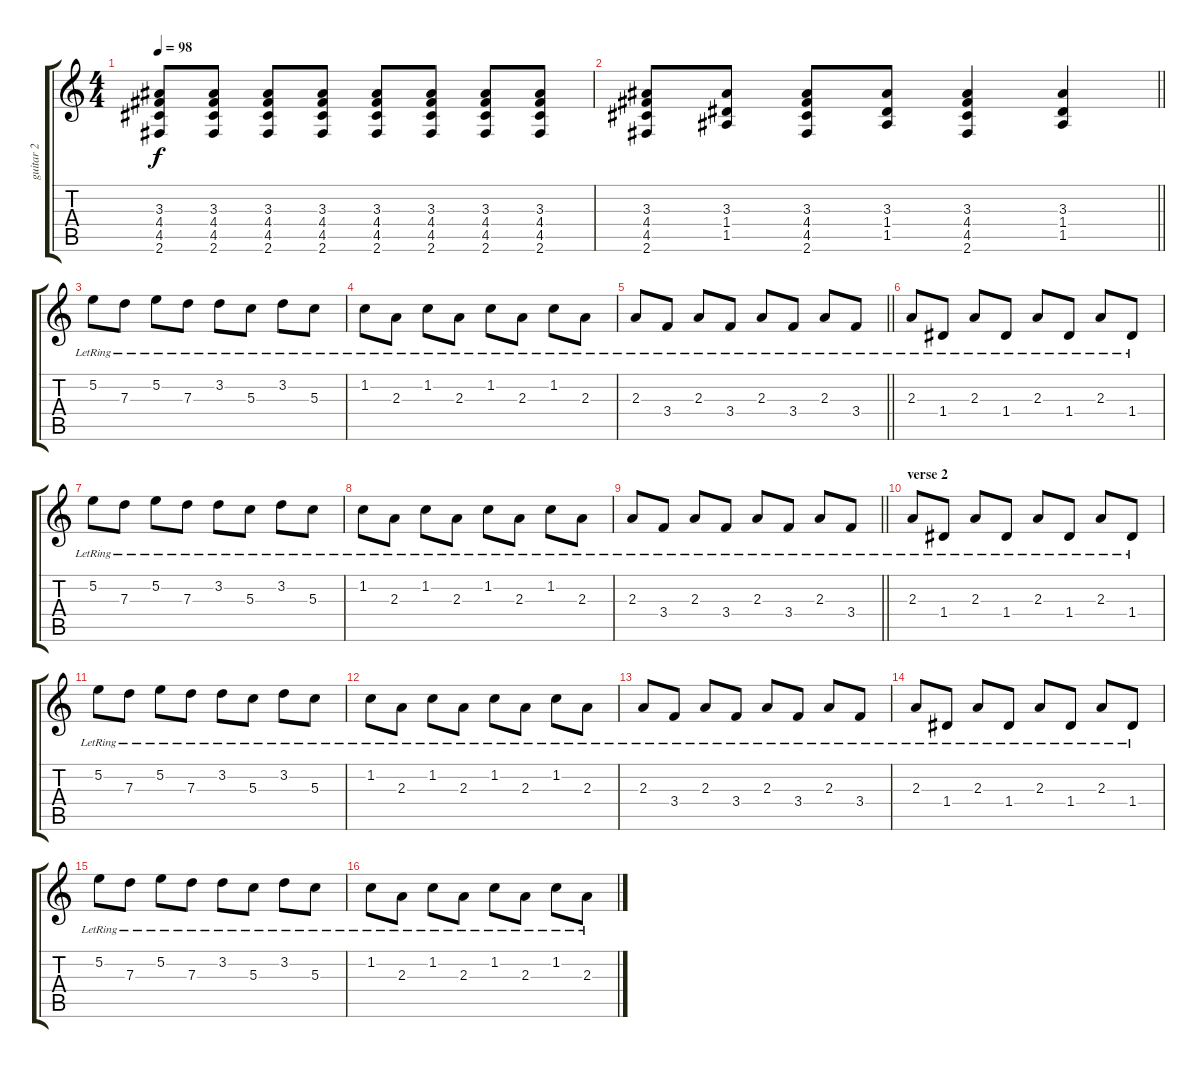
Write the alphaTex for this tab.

\track ("guitar 2" "guitar 2") {instrument electricguitarjazz}
\staff {score tabs}
\tuning (E4 B3 G3 D3 A2 E2) {hide}
\ts (4 4)
\tempo 98
\clef g2
\ks c
(3.3 4.4 4.5 2.6).8{dy f} (3.3 4.4 4.5 2.6).8 (3.3 4.4 4.5 2.6).8 (3.3 4.4 4.5 2.6).8 (3.3 4.4 4.5 2.6).8 (3.3 4.4 4.5 2.6).8 (3.3 4.4 4.5 2.6).8 (3.3 4.4 4.5 2.6).8 |
\barLineRight lightlight
(3.3 4.4 4.5 2.6).8 (3.3 1.4 1.5).8 (3.3 4.4 4.5 2.6).8 (3.3 1.4 1.5).8 (3.3 4.4 4.5 2.6).4 (3.3 1.4 1.5).4 |
5.2{lr}.8{volume 11 instrument electricguitarjazz} 7.3{lr}.8 5.2{lr}.8 7.3{lr}.8 3.2{lr}.8 5.3{lr}.8 3.2{lr}.8 5.3{lr}.8 |
1.2{lr}.8 2.3{lr}.8 1.2{lr}.8 2.3{lr}.8 1.2{lr}.8 2.3{lr}.8 1.2{lr}.8 2.3{lr}.8 |
\barLineRight lightlight
2.3{lr}.8 3.4{lr}.8 2.3{lr}.8 3.4{lr}.8 2.3{lr}.8 3.4{lr}.8 2.3{lr}.8 3.4{lr}.8 |
2.3{lr}.8 1.4{lr}.8 2.3{lr}.8 1.4{lr}.8 2.3{lr}.8 1.4{lr}.8 2.3{lr}.8 1.4{lr}.8 |
5.2{lr}.8 7.3{lr}.8 5.2{lr}.8 7.3{lr}.8 3.2{lr}.8 5.3{lr}.8 3.2{lr}.8 5.3{lr}.8 |
1.2{lr}.8 2.3{lr}.8 1.2{lr}.8 2.3{lr}.8 1.2{lr}.8 2.3{lr}.8 1.2{lr}.8 2.3{lr}.8 |
\barLineRight lightlight
2.3{lr}.8 3.4{lr}.8 2.3{lr}.8 3.4{lr}.8 2.3{lr}.8 3.4{lr}.8 2.3{lr}.8 3.4{lr}.8 |
\section ("" "verse 2")
2.3{lr}.8 1.4{lr}.8 2.3{lr}.8 1.4{lr}.8 2.3{lr}.8 1.4{lr}.8 2.3{lr}.8 1.4{lr}.8 |
5.2{lr}.8 7.3{lr}.8 5.2{lr}.8 7.3{lr}.8 3.2{lr}.8 5.3{lr}.8 3.2{lr}.8 5.3{lr}.8 |
1.2{lr}.8 2.3{lr}.8 1.2{lr}.8 2.3{lr}.8 1.2{lr}.8 2.3{lr}.8 1.2{lr}.8 2.3{lr}.8 |
2.3{lr}.8 3.4{lr}.8 2.3{lr}.8 3.4{lr}.8 2.3{lr}.8 3.4{lr}.8 2.3{lr}.8 3.4{lr}.8 |
2.3{lr}.8 1.4{lr}.8 2.3{lr}.8 1.4{lr}.8 2.3{lr}.8 1.4{lr}.8 2.3{lr}.8 1.4{lr}.8 |
5.2{lr}.8 7.3{lr}.8 5.2{lr}.8 7.3{lr}.8 3.2{lr}.8 5.3{lr}.8 3.2{lr}.8 5.3{lr}.8 |
1.2{lr}.8 2.3{lr}.8 1.2{lr}.8 2.3{lr}.8 1.2{lr}.8 2.3{lr}.8 1.2{lr}.8 2.3{lr}.8
